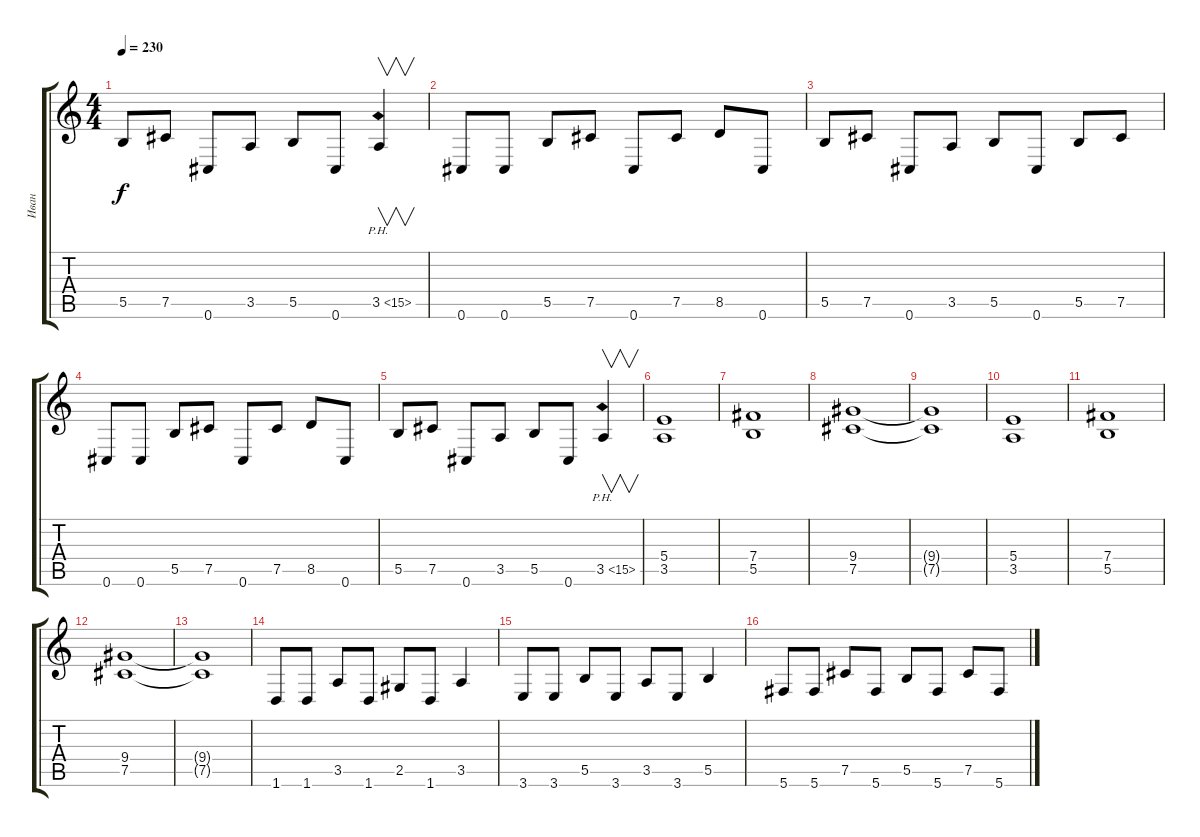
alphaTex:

\track ("Иван" "Иван") {instrument distortionguitar}
\staff {score tabs}
\tuning (Db4 Ab3 E3 B2 Gb2 Db2) {hide}
\ts (4 4)
\tempo 230
\clef g2
\ks c
5.5.8{dy f} 7.5.8 0.6.8 3.5.8 5.5.8 0.6.8 3.5{ph 12}.4{v} |
0.6.8 0.6.8 5.5.8 7.5.8 0.6.8 7.5.8 8.5.8 0.6.8 |
5.5.8 7.5.8 0.6.8 3.5.8 5.5.8 0.6.8 5.5.8 7.5.8 |
0.6.8 0.6.8 5.5.8 7.5.8 0.6.8 7.5.8 8.5.8 0.6.8 |
5.5.8 7.5.8 0.6.8 3.5.8 5.5.8 0.6.8 3.5{ph 12}.4{v} |
(5.4 3.5).1 |
(7.4 5.5).1 |
(9.4 7.5).1 |
(9.4{t} 7.5{t}).1 |
(5.4 3.5).1 |
(7.4 5.5).1 |
(9.4 7.5).1 |
(9.4{t} 7.5{t}).1 |
1.6.8 1.6.8 3.5.8 1.6.8 2.5.8 1.6.8 3.5.4 |
3.6.8 3.6.8 5.5.8 3.6.8 3.5.8 3.6.8 5.5.4 |
5.6.8 5.6.8 7.5.8 5.6.8 5.5.8 5.6.8 7.5.8 5.6.8
